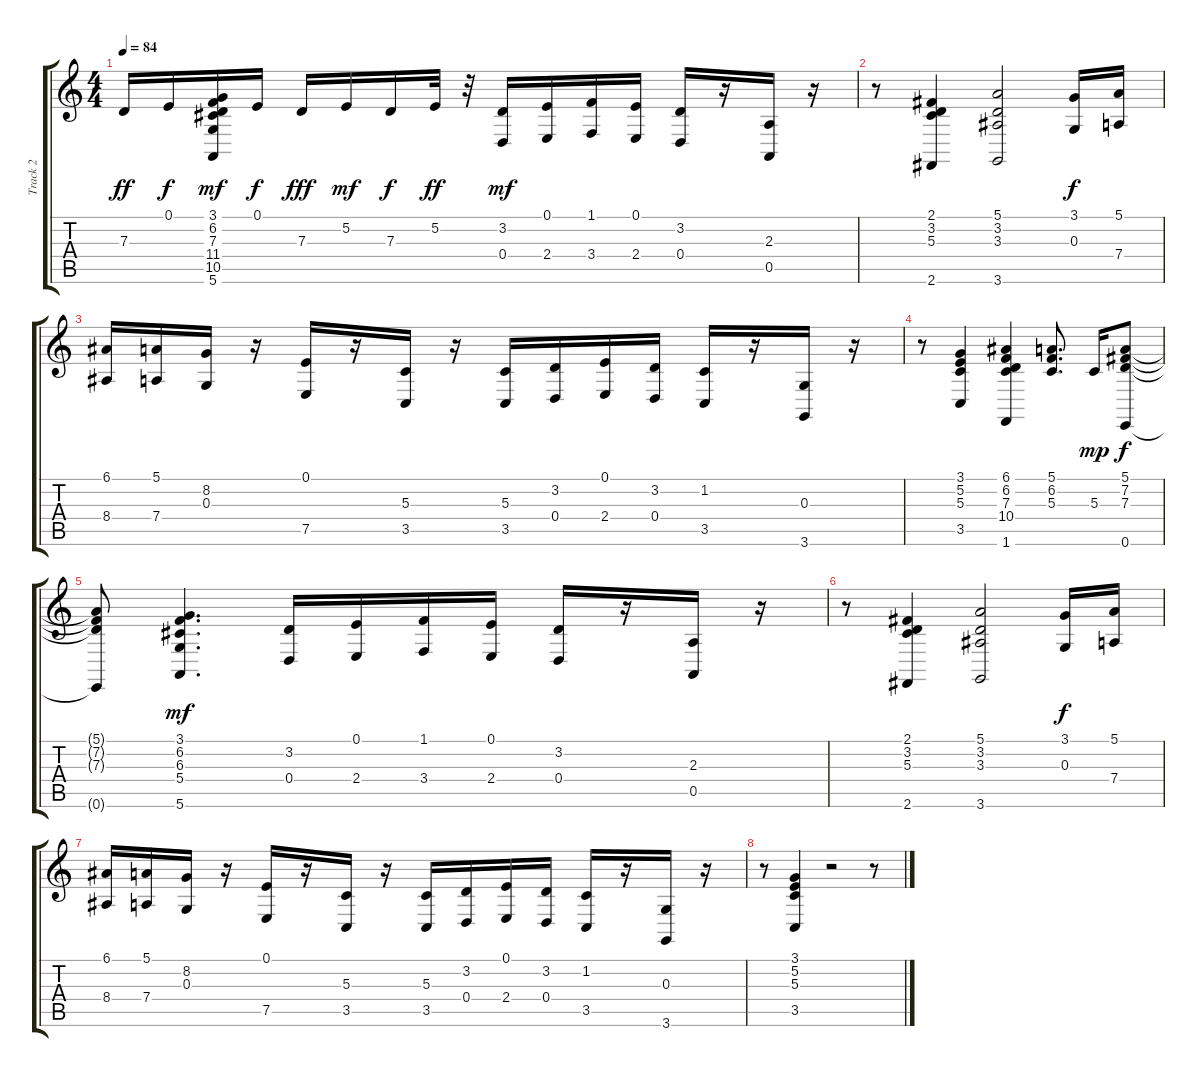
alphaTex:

\track ("Track 2" "Track 2") {instrument electricgrandpiano}
\staff {score tabs}
\tuning (E4 B3 G3 D3 A2 E2) {hide}
\ts (4 4)
\tempo 84
\clef g2
\ks c
7.3.16{dy ff} 0.1.16{dy f} (3.1 6.2 7.3 11.4 10.5 5.6).16{dy mf} 0.1.16{dy f} 7.3.16{dy fff} 5.2.16{dy mf} 7.3.16{dy f} 5.2.32{dy ff} r.32 (3.2 0.4).16{dy mf} (0.1 2.4).16 (1.1 3.4).16 (0.1 2.4).16 (3.2 0.4).16 r.16 (2.3 0.5).16 r.16 |
r.8 (2.1 3.2 5.3 2.6).4 (5.1 3.2 3.3 3.6).2 (3.1 0.3).16{dy f} (5.1 7.4).16 |
(6.1 8.4).16 (5.1 7.4).16 (8.2 0.3).16 r.16 (0.1 7.5).16 r.16 (5.3 3.5).16 r.16 (5.3 3.5).16 (3.2 0.4).16 (0.1 2.4).16 (3.2 0.4).16 (1.2 3.5).16 r.16 (0.3 3.6).16 r.16 |
r.8 (3.1 5.2 5.3 3.5).4 (6.1 6.2 7.3 10.4 1.6).4 (5.1 6.2 5.3).8{d} 5.3.16{dy mp} (5.1 7.2 7.3 0.6).8{dy f} |
(5.1{t} 7.2{t} 7.3{t} 0.6{t}).8 (3.1 6.2 6.3 5.4 5.6).4{d dy mf} (3.2 0.4).16 (0.1 2.4).16 (1.1 3.4).16 (0.1 2.4).16 (3.2 0.4).16 r.16 (2.3 0.5).16 r.16 |
r.8 (2.1 3.2 5.3 2.6).4 (5.1 3.2 3.3 3.6).2 (3.1 0.3).16{dy f} (5.1 7.4).16 |
(6.1 8.4).16 (5.1 7.4).16 (8.2 0.3).16 r.16 (0.1 7.5).16 r.16 (5.3 3.5).16 r.16 (5.3 3.5).16 (3.2 0.4).16 (0.1 2.4).16 (3.2 0.4).16 (1.2 3.5).16 r.16 (0.3 3.6).16 r.16 |
r.8 (3.1 5.2 5.3 3.5).4 r.2 r.8
